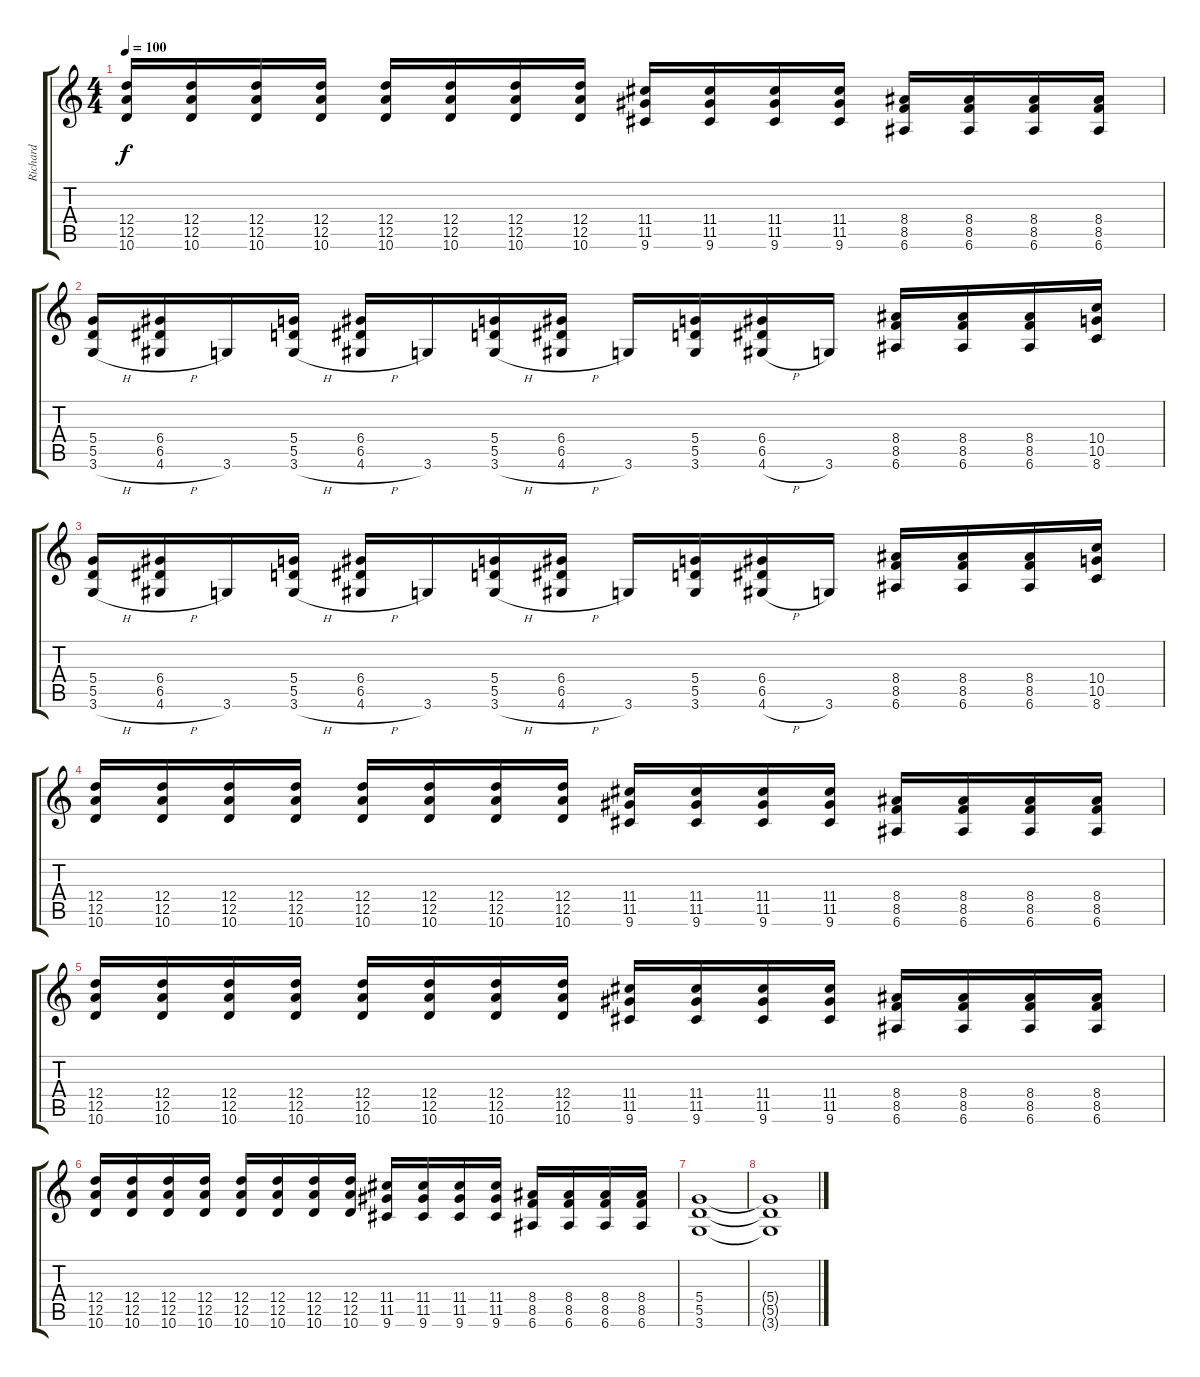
\track ("Richard" "Richard") {instrument distortionguitar}
\staff {score tabs}
\tuning (E4 B3 G3 D3 A2 E2) {hide}
\ts (4 4)
\tempo 100
\clef g2
\ks c
(12.4 12.5 10.6).16{dy f} (12.4 12.5 10.6).16 (12.4 12.5 10.6).16 (12.4 12.5 10.6).16 (12.4 12.5 10.6).16 (12.4 12.5 10.6).16 (12.4 12.5 10.6).16 (12.4 12.5 10.6).16 (11.4 11.5 9.6).16 (11.4 11.5 9.6).16 (11.4 11.5 9.6).16 (11.4 11.5 9.6).16 (8.4 8.5 6.6).16 (8.4 8.5 6.6).16 (8.4 8.5 6.6).16 (8.4 8.5 6.6).16 |
(5.4 5.5 3.6{h}).16 (6.4 6.5 4.6{h}).16 3.6.16 (5.4 5.5 3.6{h}).16 (6.4 6.5 4.6{h}).16 3.6.16 (5.4 5.5 3.6{h}).16 (6.4 6.5 4.6{h}).16 3.6.16 (5.4 5.5 3.6).16 (6.4 6.5 4.6{h}).16 3.6.16 (8.4 8.5 6.6).16 (8.4 8.5 6.6).16 (8.4 8.5 6.6).16 (10.4 10.5 8.6).16 |
(5.4 5.5 3.6{h}).16 (6.4 6.5 4.6{h}).16 3.6.16 (5.4 5.5 3.6{h}).16 (6.4 6.5 4.6{h}).16 3.6.16 (5.4 5.5 3.6{h}).16 (6.4 6.5 4.6{h}).16 3.6.16 (5.4 5.5 3.6).16 (6.4 6.5 4.6{h}).16 3.6.16 (8.4 8.5 6.6).16 (8.4 8.5 6.6).16 (8.4 8.5 6.6).16 (10.4 10.5 8.6).16 |
(12.4 12.5 10.6).16 (12.4 12.5 10.6).16 (12.4 12.5 10.6).16 (12.4 12.5 10.6).16 (12.4 12.5 10.6).16 (12.4 12.5 10.6).16 (12.4 12.5 10.6).16 (12.4 12.5 10.6).16 (11.4 11.5 9.6).16 (11.4 11.5 9.6).16 (11.4 11.5 9.6).16 (11.4 11.5 9.6).16 (8.4 8.5 6.6).16 (8.4 8.5 6.6).16 (8.4 8.5 6.6).16 (8.4 8.5 6.6).16 |
(12.4 12.5 10.6).16 (12.4 12.5 10.6).16 (12.4 12.5 10.6).16 (12.4 12.5 10.6).16 (12.4 12.5 10.6).16 (12.4 12.5 10.6).16 (12.4 12.5 10.6).16 (12.4 12.5 10.6).16 (11.4 11.5 9.6).16 (11.4 11.5 9.6).16 (11.4 11.5 9.6).16 (11.4 11.5 9.6).16 (8.4 8.5 6.6).16 (8.4 8.5 6.6).16 (8.4 8.5 6.6).16 (8.4 8.5 6.6).16 |
(12.4 12.5 10.6).16 (12.4 12.5 10.6).16 (12.4 12.5 10.6).16 (12.4 12.5 10.6).16 (12.4 12.5 10.6).16 (12.4 12.5 10.6).16 (12.4 12.5 10.6).16 (12.4 12.5 10.6).16 (11.4 11.5 9.6).16 (11.4 11.5 9.6).16 (11.4 11.5 9.6).16 (11.4 11.5 9.6).16 (8.4 8.5 6.6).16 (8.4 8.5 6.6).16 (8.4 8.5 6.6).16 (8.4 8.5 6.6).16 |
(5.4 5.5 3.6).1 |
(5.4{t} 5.5{t} 3.6{t}).1
